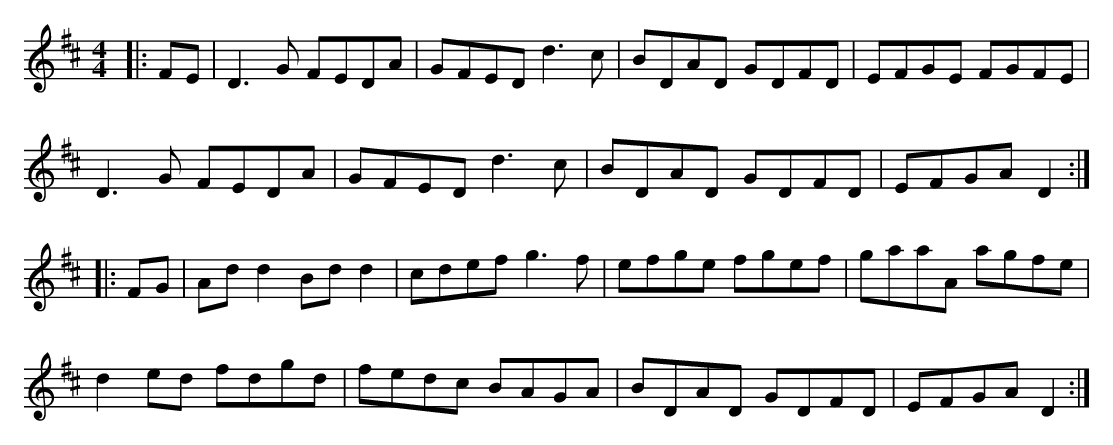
X:1
M:4/4
K:D
|:FE|D3G FEDA|GFED d3c|BDAD GDFD|EFGE FGFE|
D3G FEDA|GFED d3c|BDAD GDFD|EFGA D2:|
|:FG|Add2 Bdd2|cdef g3f|efge fgef|gaaA agfe|
d2ed fdgd|fedc BAGA|BDAD GDFD|EFGA D2:|
